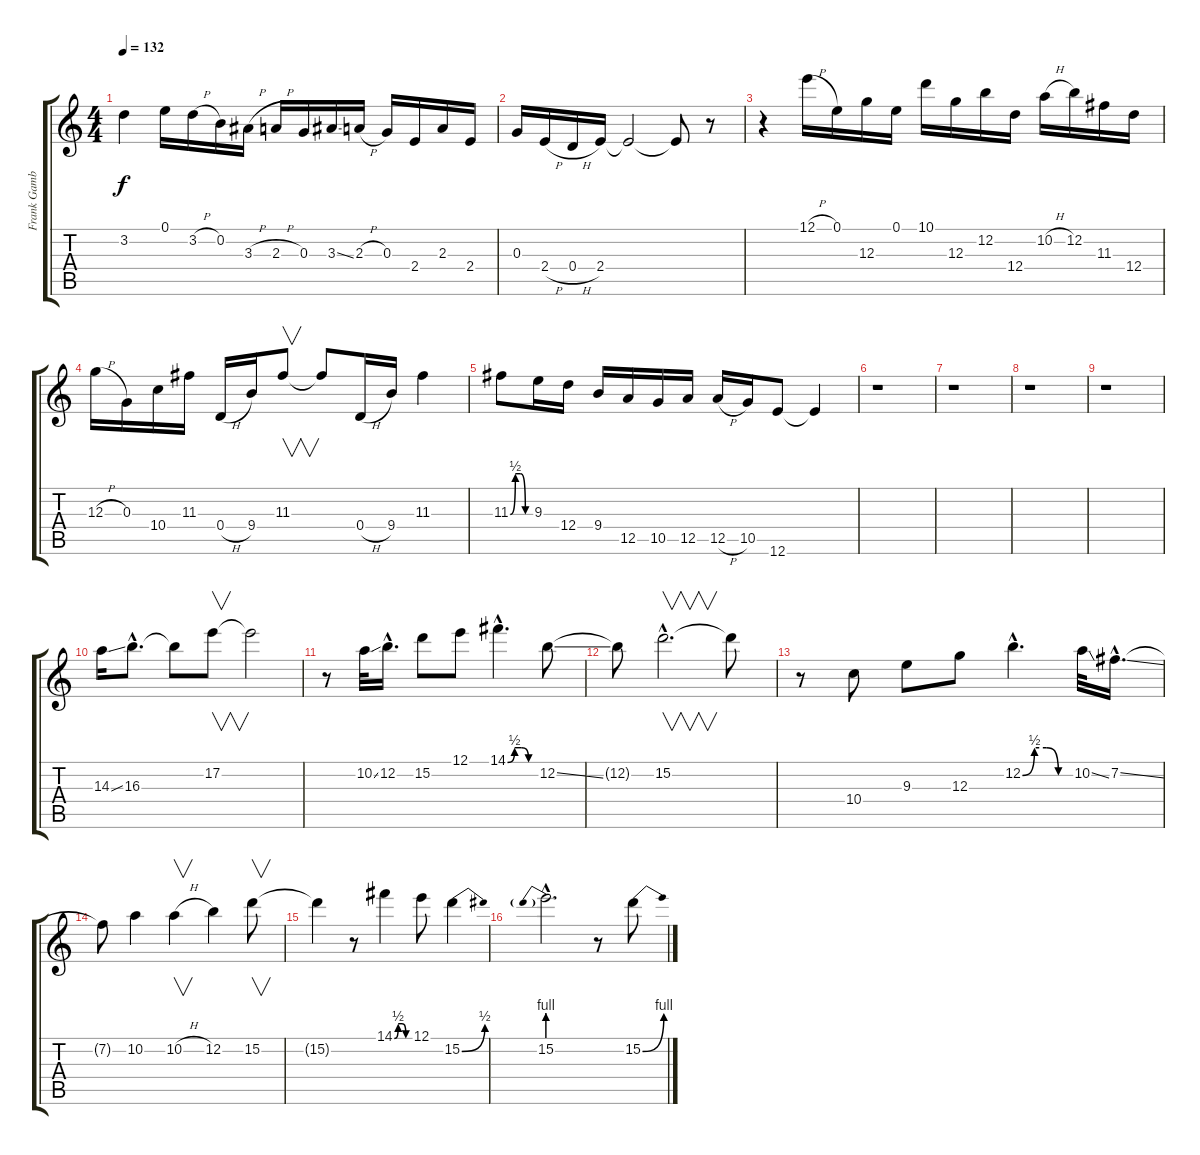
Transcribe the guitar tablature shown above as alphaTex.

\track ("Frank Gambale" "Frank Gamb") {instrument distortionguitar}
\staff {score tabs}
\tuning (E4 B3 G3 D3 A2 E2) {hide}
\ts (4 4)
\tempo 132
\clef g2
\ks c
3.2{t}.4{dy f} 0.1.16 3.2{h}.16 0.2.16 3.3{h}.16 2.3{h}.16 0.3.16 3.3{ss}.16 2.3{h}.16 0.3.16 2.4.16 2.3.16 2.4.16 |
0.3.16 2.4{h}.16 0.4{h}.16 2.4.16 2.4{t}.2 2.4{t}.8 r.8 |
r.4 12.1{h}.16 0.1.16 12.3.16 0.1.16 10.1.16 12.3.16 12.2.16 12.4.16 10.2{h}.16 12.2.16 11.3.16 12.4.16 |
12.3{h}.16 0.3.16 10.4.16 11.3.16 0.4{h}.16 9.4.16 11.3.8{v} 11.3{t}.8 0.4{h}.16 9.4.16 11.3.4 |
11.3{be (custom 0 0 15 2 30 2 45 0 60 0)}.8 9.3.16 12.4.16 9.4.16 12.5.16 10.5.16 12.5.16 12.5{h}.16 10.5.16 12.6.8 12.6{t}.4 |
r.1 |
r.1 |
r.1 |
r.1 |
14.3{ss}.16 16.3{hac}.8{d} 16.3{t}.8 17.2.8{v} 17.2{t}.2 |
r.8 10.2{ss}.32 12.2{hac}.16{d} 15.2.8 12.1.8 14.1{be (custom 0 0 15 2 30 2 45 0 60 0) hac}.4{d} 12.2{ss}.8 |
12.2{t}.8 15.2{hac}.2{v d} 15.2{t}.8 |
r.8 10.4.8 9.3.8 12.3.8 12.2{be (custom 0 0 15 2 30 2 45 0 60 0) hac}.4{d} 10.2{ss}.32 7.2{ss hac}.16{d} |
7.2{t}.8 10.2.4 10.2{h}.4{v} 12.2.4 15.2.8{v} |
15.2{t}.4 r.8 14.1{be (custom 0 0 15 2 30 2 45 0 60 0)}.4 12.1.8 15.2{be (bend 0 0 60 2)}.4 |
15.2{be (prebend 0 4 60 4) hac}.2{d} r.8 15.2{be (bend 0 0 60 4)}.8
